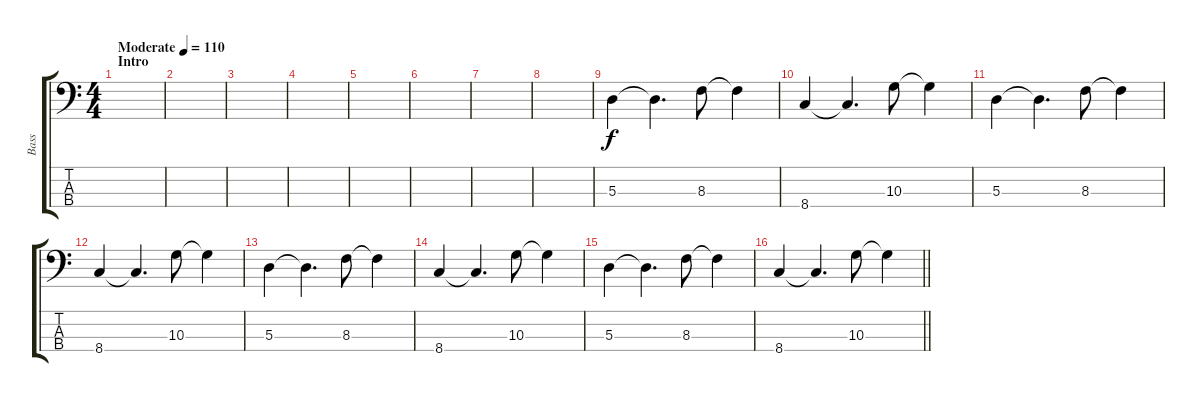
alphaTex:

\track ("Bass" "Bass") {instrument electricbassfinger}
\staff {score tabs}
\tuning (G2 D2 A1 E1) {hide}
\ts (4 4)
\section ("" "Intro")
\tempo (110 "Moderate")
\clef f4
\ks c
|
|
|
|
|
|
|
|
5.3.4 5.3{t}.4{d} 8.3.8 8.3{t}.4 |
8.4.4 8.4{t}.4{d} 10.3.8 10.3{t}.4 |
5.3.4 5.3{t}.4{d} 8.3.8 8.3{t}.4 |
8.4.4 8.4{t}.4{d} 10.3.8 10.3{t}.4 |
5.3.4 5.3{t}.4{d} 8.3.8 8.3{t}.4 |
8.4.4 8.4{t}.4{d} 10.3.8 10.3{t}.4 |
5.3.4 5.3{t}.4{d} 8.3.8 8.3{t}.4 |
\barLineRight lightlight
8.4.4 8.4{t}.4{d} 10.3.8 10.3{t}.4
